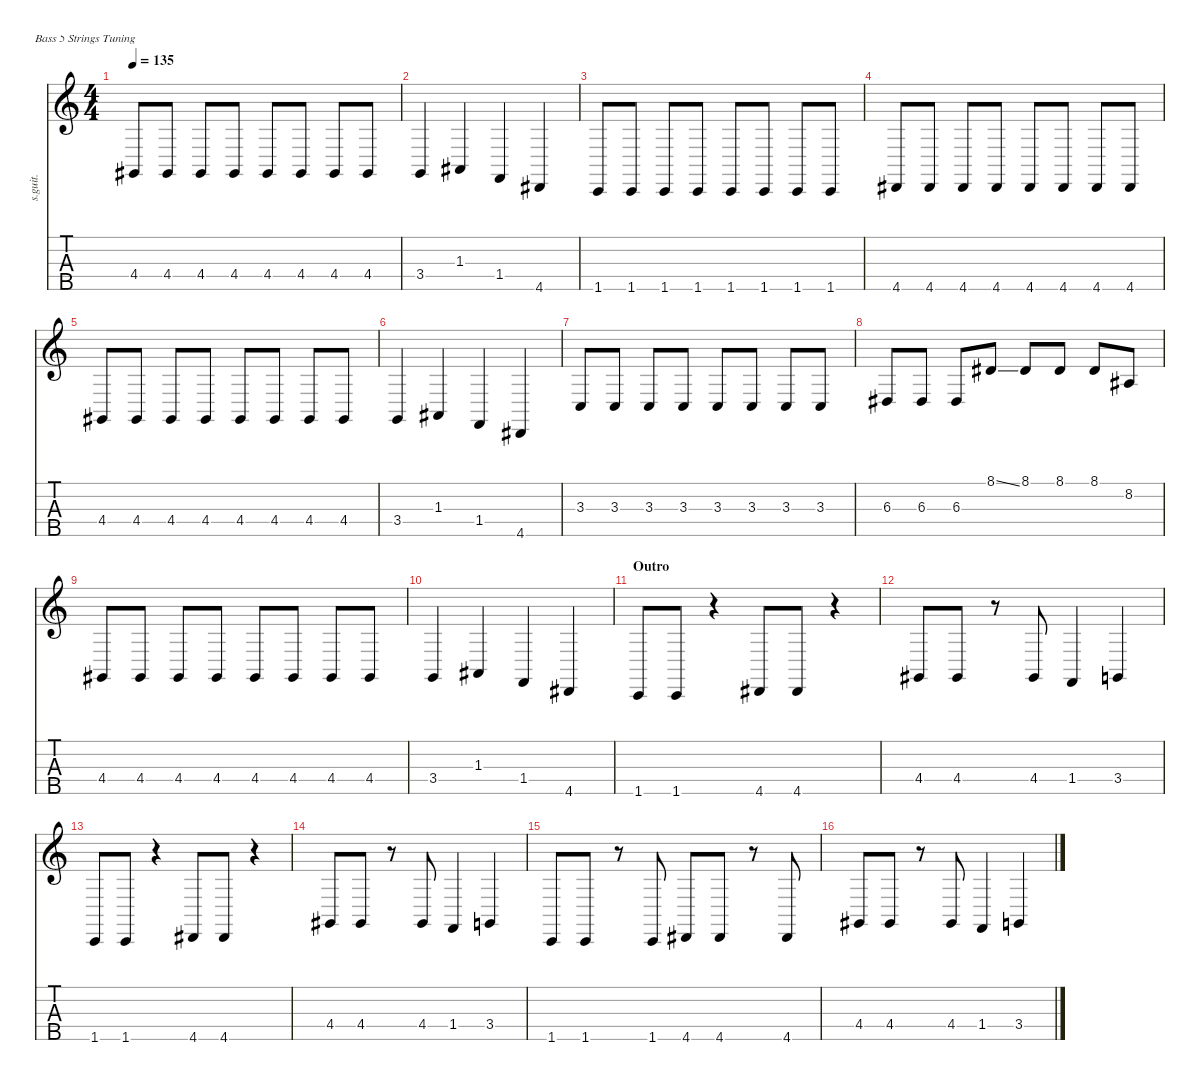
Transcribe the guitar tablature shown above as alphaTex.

\defaultSystemsLayout 4
\hideDynamics
\bracketExtendMode nobrackets
\track ("John Cooper (5-String)" "s.guit.") {instrument electricbassfinger}
\staff {score tabs}
\tuning (G2 D2 A1 E1 B0)
\ts (4 4)
\tempo 135
\clef g2
\ks c
4.4{acc #}.8{lyrics (0 "") lyrics (1 "") lyrics (2 "") lyrics (3 "") lyrics (4 "") dy f} 4.4{acc #}.8{lyrics (0 "") lyrics (1 "") lyrics (2 "") lyrics (3 "") lyrics (4 "")} 4.4{acc #}.8{lyrics (0 "") lyrics (1 "") lyrics (2 "") lyrics (3 "") lyrics (4 "")} 4.4{acc #}.8{lyrics (0 "") lyrics (1 "") lyrics (2 "") lyrics (3 "") lyrics (4 "")} 4.4{acc #}.8{lyrics (0 "") lyrics (1 "") lyrics (2 "") lyrics (3 "") lyrics (4 "")} 4.4{acc #}.8{lyrics (0 "") lyrics (1 "") lyrics (2 "") lyrics (3 "") lyrics (4 "")} 4.4{acc #}.8{lyrics (0 "") lyrics (1 "") lyrics (2 "") lyrics (3 "") lyrics (4 "")} 4.4{acc #}.8{lyrics (0 "") lyrics (1 "") lyrics (2 "") lyrics (3 "") lyrics (4 "")} |
3.4.4{lyrics (0 "") lyrics (1 "") lyrics (2 "") lyrics (3 "") lyrics (4 "")} 1.3{acc #}.4{lyrics (0 "") lyrics (1 "") lyrics (2 "") lyrics (3 "") lyrics (4 "")} 1.4.4{lyrics (0 "") lyrics (1 "") lyrics (2 "") lyrics (3 "") lyrics (4 "")} 4.5{acc #}.4{lyrics (0 "") lyrics (1 "") lyrics (2 "") lyrics (3 "") lyrics (4 "")} |
1.5.8{lyrics (0 "") lyrics (1 "") lyrics (2 "") lyrics (3 "") lyrics (4 "")} 1.5.8{lyrics (0 "") lyrics (1 "") lyrics (2 "") lyrics (3 "") lyrics (4 "")} 1.5.8{lyrics (0 "") lyrics (1 "") lyrics (2 "") lyrics (3 "") lyrics (4 "")} 1.5.8{lyrics (0 "") lyrics (1 "") lyrics (2 "") lyrics (3 "") lyrics (4 "")} 1.5.8{lyrics (0 "") lyrics (1 "") lyrics (2 "") lyrics (3 "") lyrics (4 "")} 1.5.8{lyrics (0 "") lyrics (1 "") lyrics (2 "") lyrics (3 "") lyrics (4 "")} 1.5.8{lyrics (0 "") lyrics (1 "") lyrics (2 "") lyrics (3 "") lyrics (4 "")} 1.5.8{lyrics (0 "") lyrics (1 "") lyrics (2 "") lyrics (3 "") lyrics (4 "")} |
4.5{acc #}.8{lyrics (0 "") lyrics (1 "") lyrics (2 "") lyrics (3 "") lyrics (4 "")} 4.5{acc #}.8{lyrics (0 "") lyrics (1 "") lyrics (2 "") lyrics (3 "") lyrics (4 "")} 4.5{acc #}.8{lyrics (0 "") lyrics (1 "") lyrics (2 "") lyrics (3 "") lyrics (4 "")} 4.5{acc #}.8{lyrics (0 "") lyrics (1 "") lyrics (2 "") lyrics (3 "") lyrics (4 "")} 4.5{acc #}.8{lyrics (0 "") lyrics (1 "") lyrics (2 "") lyrics (3 "") lyrics (4 "")} 4.5{acc #}.8{lyrics (0 "") lyrics (1 "") lyrics (2 "") lyrics (3 "") lyrics (4 "")} 4.5{acc #}.8{lyrics (0 "") lyrics (1 "") lyrics (2 "") lyrics (3 "") lyrics (4 "")} 4.5{acc #}.8{lyrics (0 "") lyrics (1 "") lyrics (2 "") lyrics (3 "") lyrics (4 "")} |
4.4{acc #}.8{lyrics (0 "") lyrics (1 "") lyrics (2 "") lyrics (3 "") lyrics (4 "")} 4.4{acc #}.8{lyrics (0 "") lyrics (1 "") lyrics (2 "") lyrics (3 "") lyrics (4 "")} 4.4{acc #}.8{lyrics (0 "") lyrics (1 "") lyrics (2 "") lyrics (3 "") lyrics (4 "")} 4.4{acc #}.8{lyrics (0 "") lyrics (1 "") lyrics (2 "") lyrics (3 "") lyrics (4 "")} 4.4{acc #}.8{lyrics (0 "") lyrics (1 "") lyrics (2 "") lyrics (3 "") lyrics (4 "")} 4.4{acc #}.8{lyrics (0 "") lyrics (1 "") lyrics (2 "") lyrics (3 "") lyrics (4 "")} 4.4{acc #}.8{lyrics (0 "") lyrics (1 "") lyrics (2 "") lyrics (3 "") lyrics (4 "")} 4.4{acc #}.8{lyrics (0 "") lyrics (1 "") lyrics (2 "") lyrics (3 "") lyrics (4 "")} |
3.4.4{lyrics (0 "") lyrics (1 "") lyrics (2 "") lyrics (3 "") lyrics (4 "")} 1.3{acc #}.4{lyrics (0 "") lyrics (1 "") lyrics (2 "") lyrics (3 "") lyrics (4 "")} 1.4.4{lyrics (0 "") lyrics (1 "") lyrics (2 "") lyrics (3 "") lyrics (4 "")} 4.5{acc #}.4{lyrics (0 "") lyrics (1 "") lyrics (2 "") lyrics (3 "") lyrics (4 "")} |
3.3.8{lyrics (0 "") lyrics (1 "") lyrics (2 "") lyrics (3 "") lyrics (4 "")} 3.3.8{lyrics (0 "") lyrics (1 "") lyrics (2 "") lyrics (3 "") lyrics (4 "")} 3.3.8{lyrics (0 "") lyrics (1 "") lyrics (2 "") lyrics (3 "") lyrics (4 "")} 3.3.8{lyrics (0 "") lyrics (1 "") lyrics (2 "") lyrics (3 "") lyrics (4 "")} 3.3.8{lyrics (0 "") lyrics (1 "") lyrics (2 "") lyrics (3 "") lyrics (4 "")} 3.3.8{lyrics (0 "") lyrics (1 "") lyrics (2 "") lyrics (3 "") lyrics (4 "")} 3.3.8{lyrics (0 "") lyrics (1 "") lyrics (2 "") lyrics (3 "") lyrics (4 "")} 3.3.8{lyrics (0 "") lyrics (1 "") lyrics (2 "") lyrics (3 "") lyrics (4 "")} |
6.3{acc #}.8{lyrics (0 "") lyrics (1 "") lyrics (2 "") lyrics (3 "") lyrics (4 "")} 6.3{acc #}.8{lyrics (0 "") lyrics (1 "") lyrics (2 "") lyrics (3 "") lyrics (4 "")} 6.3{acc #}.8{lyrics (0 "") lyrics (1 "") lyrics (2 "") lyrics (3 "") lyrics (4 "")} 8.1{ss acc #}.8{lyrics (0 "") lyrics (1 "") lyrics (2 "") lyrics (3 "") lyrics (4 "")} 8.1{acc #}.8{lyrics (0 "") lyrics (1 "") lyrics (2 "") lyrics (3 "") lyrics (4 "")} 8.1{acc #}.8{lyrics (0 "") lyrics (1 "") lyrics (2 "") lyrics (3 "") lyrics (4 "")} 8.1{acc #}.8{lyrics (0 "") lyrics (1 "") lyrics (2 "") lyrics (3 "") lyrics (4 "")} 8.2{acc #}.8{lyrics (0 "") lyrics (1 "") lyrics (2 "") lyrics (3 "") lyrics (4 "")} |
4.4{acc #}.8{lyrics (0 "") lyrics (1 "") lyrics (2 "") lyrics (3 "") lyrics (4 "")} 4.4{acc #}.8{lyrics (0 "") lyrics (1 "") lyrics (2 "") lyrics (3 "") lyrics (4 "")} 4.4{acc #}.8{lyrics (0 "") lyrics (1 "") lyrics (2 "") lyrics (3 "") lyrics (4 "")} 4.4{acc #}.8{lyrics (0 "") lyrics (1 "") lyrics (2 "") lyrics (3 "") lyrics (4 "")} 4.4{acc #}.8{lyrics (0 "") lyrics (1 "") lyrics (2 "") lyrics (3 "") lyrics (4 "")} 4.4{acc #}.8{lyrics (0 "") lyrics (1 "") lyrics (2 "") lyrics (3 "") lyrics (4 "")} 4.4{acc #}.8{lyrics (0 "") lyrics (1 "") lyrics (2 "") lyrics (3 "") lyrics (4 "")} 4.4{acc #}.8{lyrics (0 "") lyrics (1 "") lyrics (2 "") lyrics (3 "") lyrics (4 "")} |
3.4.4{lyrics (0 "") lyrics (1 "") lyrics (2 "") lyrics (3 "") lyrics (4 "")} 1.3{acc #}.4{lyrics (0 "") lyrics (1 "") lyrics (2 "") lyrics (3 "") lyrics (4 "")} 1.4.4{lyrics (0 "") lyrics (1 "") lyrics (2 "") lyrics (3 "") lyrics (4 "")} 4.5{acc #}.4{lyrics (0 "") lyrics (1 "") lyrics (2 "") lyrics (3 "") lyrics (4 "")} |
\section ("" "Outro")
1.5.8{lyrics (0 "") lyrics (1 "") lyrics (2 "") lyrics (3 "") lyrics (4 "")} 1.5.8{lyrics (0 "") lyrics (1 "") lyrics (2 "") lyrics (3 "") lyrics (4 "")} r.4 4.5{acc #}.8{lyrics (0 "") lyrics (1 "") lyrics (2 "") lyrics (3 "") lyrics (4 "")} 4.5{acc #}.8{lyrics (0 "") lyrics (1 "") lyrics (2 "") lyrics (3 "") lyrics (4 "")} r.4 |
4.4{acc #}.8{lyrics (0 "") lyrics (1 "") lyrics (2 "") lyrics (3 "") lyrics (4 "")} 4.4{acc #}.8{lyrics (0 "") lyrics (1 "") lyrics (2 "") lyrics (3 "") lyrics (4 "")} r.8 4.4{acc #}.8{lyrics (0 "") lyrics (1 "") lyrics (2 "") lyrics (3 "") lyrics (4 "")} 1.4.4{lyrics (0 "") lyrics (1 "") lyrics (2 "") lyrics (3 "") lyrics (4 "")} 3.4.4{lyrics (0 "") lyrics (1 "") lyrics (2 "") lyrics (3 "") lyrics (4 "")} |
1.5.8{lyrics (0 "") lyrics (1 "") lyrics (2 "") lyrics (3 "") lyrics (4 "")} 1.5.8{lyrics (0 "") lyrics (1 "") lyrics (2 "") lyrics (3 "") lyrics (4 "")} r.4 4.5{acc #}.8{lyrics (0 "") lyrics (1 "") lyrics (2 "") lyrics (3 "") lyrics (4 "")} 4.5{acc #}.8{lyrics (0 "") lyrics (1 "") lyrics (2 "") lyrics (3 "") lyrics (4 "")} r.4 |
4.4{acc #}.8{lyrics (0 "") lyrics (1 "") lyrics (2 "") lyrics (3 "") lyrics (4 "")} 4.4{acc #}.8{lyrics (0 "") lyrics (1 "") lyrics (2 "") lyrics (3 "") lyrics (4 "")} r.8 4.4{acc #}.8{lyrics (0 "") lyrics (1 "") lyrics (2 "") lyrics (3 "") lyrics (4 "")} 1.4.4{lyrics (0 "") lyrics (1 "") lyrics (2 "") lyrics (3 "") lyrics (4 "")} 3.4.4{lyrics (0 "") lyrics (1 "") lyrics (2 "") lyrics (3 "") lyrics (4 "")} |
1.5.8{lyrics (0 "") lyrics (1 "") lyrics (2 "") lyrics (3 "") lyrics (4 "")} 1.5.8{lyrics (0 "") lyrics (1 "") lyrics (2 "") lyrics (3 "") lyrics (4 "")} r.8 1.5.8{lyrics (0 "") lyrics (1 "") lyrics (2 "") lyrics (3 "") lyrics (4 "")} 4.5{acc #}.8{lyrics (0 "") lyrics (1 "") lyrics (2 "") lyrics (3 "") lyrics (4 "")} 4.5{acc #}.8{lyrics (0 "") lyrics (1 "") lyrics (2 "") lyrics (3 "") lyrics (4 "")} r.8 4.5{acc #}.8{lyrics (0 "") lyrics (1 "") lyrics (2 "") lyrics (3 "") lyrics (4 "")} |
4.4{acc #}.8{lyrics (0 "") lyrics (1 "") lyrics (2 "") lyrics (3 "") lyrics (4 "")} 4.4{acc #}.8{lyrics (0 "") lyrics (1 "") lyrics (2 "") lyrics (3 "") lyrics (4 "")} r.8 4.4{acc #}.8{lyrics (0 "") lyrics (1 "") lyrics (2 "") lyrics (3 "") lyrics (4 "")} 1.4.4{lyrics (0 "") lyrics (1 "") lyrics (2 "") lyrics (3 "") lyrics (4 "")} 3.4.4{lyrics (0 "") lyrics (1 "") lyrics (2 "") lyrics (3 "") lyrics (4 "")}
